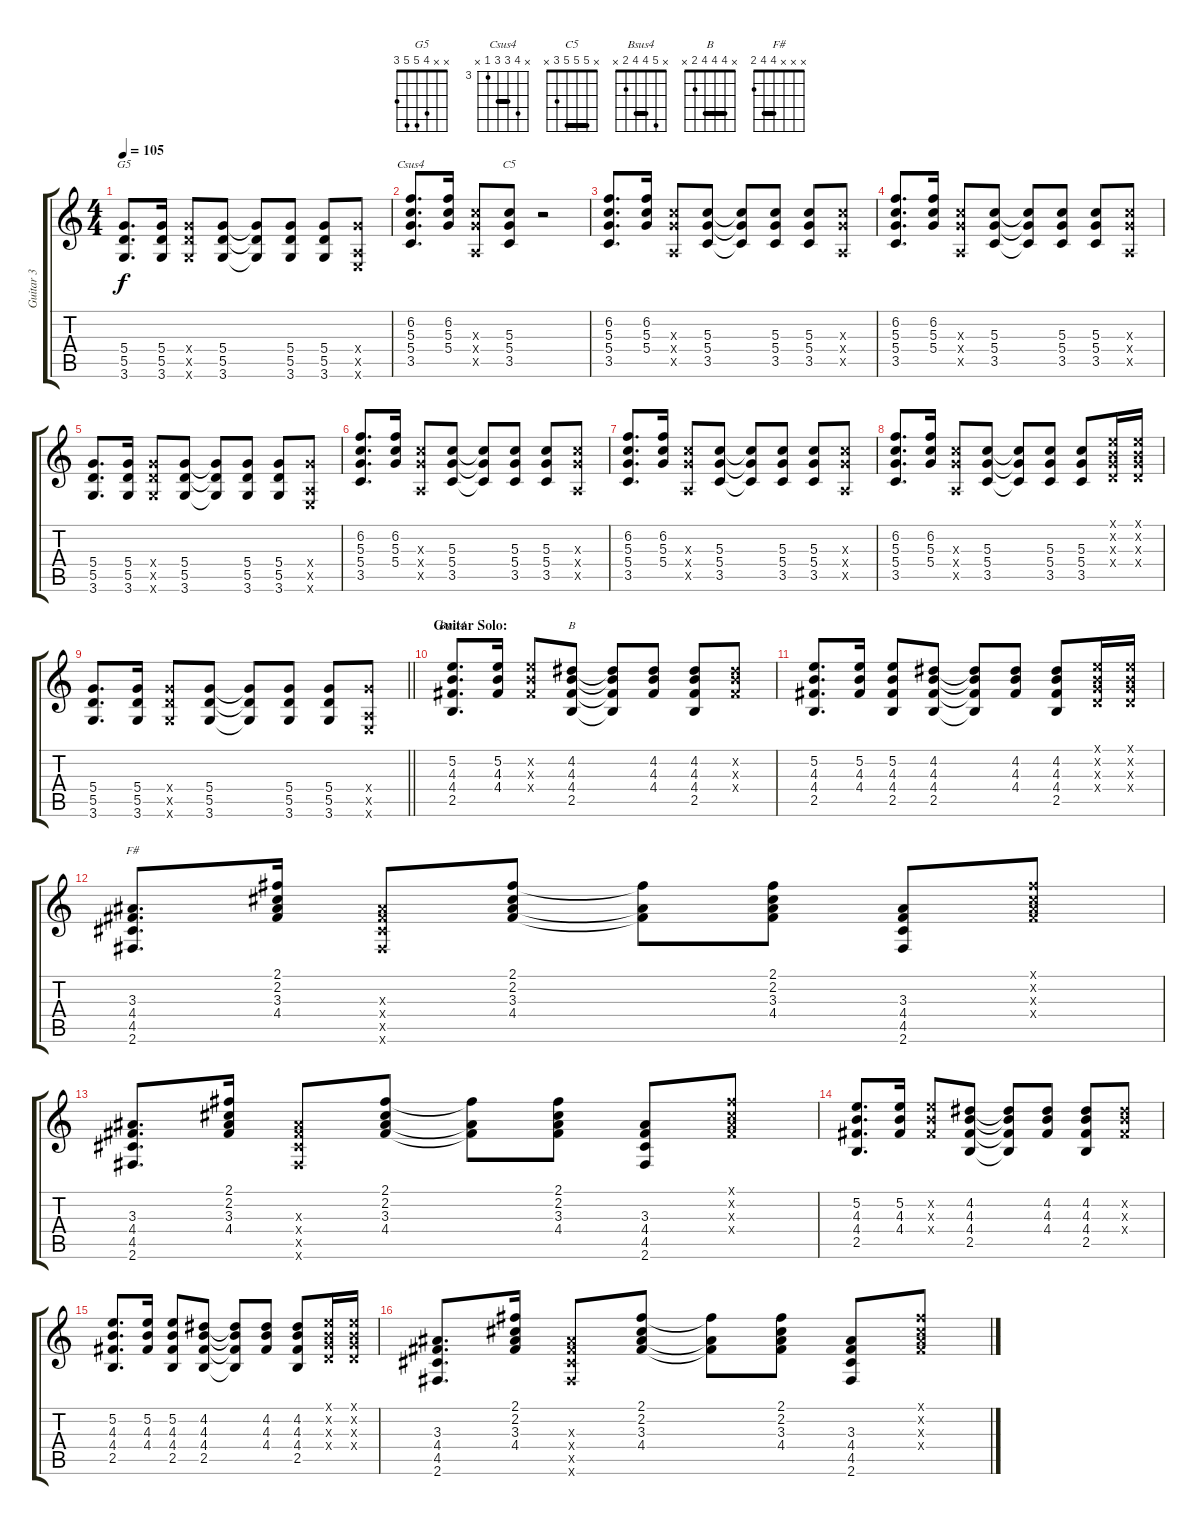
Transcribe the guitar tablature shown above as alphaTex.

\track ("Guitar 3" "Guitar 3") {instrument electricguitarclean}
\staff {score tabs}
\tuning (E4 B3 G3 D3 A2 E2) {hide}
\chord ("G5" x x 4 5 5 3)
\chord ("Csus4" x 6 5 5 3 x) {firstfret 3 barre 5}
\chord ("C5" x 5 5 5 3 x) {barre 5}
\chord ("Bsus4" x 5 4 4 2 x) {barre 4}
\chord ("B" x 4 4 4 2 x) {barre 4}
\chord ("F#" x x x 4 4 2) {barre 4}
\ts (4 4)
\tempo 105
\clef g2
\ks c
(5.4 5.5 3.6).8{d ch "G5" dy f} (5.4 5.5 3.6).16 (5.4{x} 5.5{x} 3.6{x}).8 (5.4 5.5 3.6).8 (5.4{t} 5.5{t} 3.6{t}).8 (5.4 5.5 3.6).8 (5.4 5.5 3.6).8 (5.4{x} 0.5{x} 0.6{x}).8 |
(6.2 5.3 5.4 3.5).8{d ch "Csus4"} (6.2 5.3 5.4).16 (5.3{x} 5.4{x} 0.5{x}).8 (5.3 5.4 3.5).8{ch "C5"} r.2 |
(6.2 5.3 5.4 3.5).8{d} (6.2 5.3 5.4).16 (5.3{x} 5.4{x} 0.5{x}).8 (5.3 5.4 3.5).8 (5.3{t} 5.4{t} 3.5{t}).8 (5.3 5.4 3.5).8 (5.3 5.4 3.5).8 (5.3{x} 5.4{x} 0.5{x}).8 |
(6.2 5.3 5.4 3.5).8{d} (6.2 5.3 5.4).16 (5.3{x} 5.4{x} 0.5{x}).8 (5.3 5.4 3.5).8 (5.3{t} 5.4{t} 3.5{t}).8 (5.3 5.4 3.5).8 (5.3 5.4 3.5).8 (5.3{x} 5.4{x} 0.5{x}).8 |
(5.4 5.5 3.6).8{d} (5.4 5.5 3.6).16 (5.4{x} 5.5{x} 3.6{x}).8 (5.4 5.5 3.6).8 (5.4{t} 5.5{t} 3.6{t}).8 (5.4 5.5 3.6).8 (5.4 5.5 3.6).8 (5.4{x} 0.5{x} 0.6{x}).8 |
(6.2 5.3 5.4 3.5).8{d} (6.2 5.3 5.4).16 (5.3{x} 5.4{x} 0.5{x}).8 (5.3 5.4 3.5).8 (5.3{t} 5.4{t} 3.5{t}).8 (5.3 5.4 3.5).8 (5.3 5.4 3.5).8 (5.3{x} 5.4{x} 0.5{x}).8 |
(6.2 5.3 5.4 3.5).8{d} (6.2 5.3 5.4).16 (5.3{x} 5.4{x} 0.5{x}).8 (5.3 5.4 3.5).8 (5.3{t} 5.4{t} 3.5{t}).8 (5.3 5.4 3.5).8 (5.3 5.4 3.5).8 (5.3{x} 5.4{x} 0.5{x}).8 |
(6.2 5.3 5.4 3.5).8{d} (6.2 5.3 5.4).16 (5.3{x} 5.4{x} 0.5{x}).8 (5.3 5.4 3.5).8 (5.3{t} 5.4{t} 3.5{t}).8 (5.3 5.4 3.5).8 (5.3 5.4 3.5).8 (0.1{x} 0.2{x} 0.3{x} 0.4{x}).16 (0.1{x} 0.2{x} 0.3{x} 0.4{x}).16 |
\barLineRight lightlight
(5.4 5.5 3.6).8{d} (5.4 5.5 3.6).16 (5.4{x} 5.5{x} 3.6{x}).8 (5.4 5.5 3.6).8 (5.4{t} 5.5{t} 3.6{t}).8 (5.4 5.5 3.6).8 (5.4 5.5 3.6).8 (5.4{x} 0.5{x} 0.6{x}).8 |
\section ("" "Guitar Solo:")
(5.2 4.3 4.4 2.5).8{d ch "Bsus4" volume 11 balance 16 instrument electricguitarclean} (5.2 4.3 4.4).16 (5.2{x} 4.3{x} 4.4{x}).8 (4.2 4.3 4.4 2.5).8{ch "B"} (4.2{t} 4.3{t} 4.4{t} 2.5{t}).8 (4.2 4.3 4.4).8 (4.2 4.3 4.4 2.5).8 (4.2{x} 4.3{x} 4.4{x}).8 |
(5.2 4.3 4.4 2.5).8{d} (5.2 4.3 4.4).16 (5.2 4.3 4.4 2.5).8 (4.2 4.3 4.4 2.5).8 (4.2{t} 4.3{t} 4.4{t} 2.5{t}).8 (4.2 4.3 4.4).8 (4.2 4.3 4.4 2.5).8 (0.1{x} 0.2{x} 0.3{x} 0.4{x}).16 (0.1{x} 0.2{x} 0.3{x} 0.4{x}).16 |
(3.3 4.4 4.5 2.6).8{d ch "F#"} (2.1 2.2 3.3 4.4).16 (3.3{x} 4.4{x} 4.5{x} 2.6{x}).8 (2.1 2.2 3.3 4.4).8 (2.1{t} 3.3{t} 4.4{t}).8 (2.1 2.2 3.3 4.4).8 (3.3 4.4 4.5 2.6).8 (2.1{x} 2.2{x} 3.3{x} 4.4{x}).8 |
(3.3 4.4 4.5 2.6).8{d} (2.1 2.2 3.3 4.4).16 (3.3{x} 4.4{x} 4.5{x} 2.6{x}).8 (2.1 2.2 3.3 4.4).8 (2.1{t} 3.3{t} 4.4{t}).8 (2.1 2.2 3.3 4.4).8 (3.3 4.4 4.5 2.6).8 (2.1{x} 2.2{x} 3.3{x} 4.4{x}).8 |
(5.2 4.3 4.4 2.5).8{d} (5.2 4.3 4.4).16 (5.2{x} 4.3{x} 4.4{x}).8 (4.2 4.3 4.4 2.5).8 (4.2{t} 4.3{t} 4.4{t} 2.5{t}).8 (4.2 4.3 4.4).8 (4.2 4.3 4.4 2.5).8 (4.2{x} 4.3{x} 4.4{x}).8 |
(5.2 4.3 4.4 2.5).8{d} (5.2 4.3 4.4).16 (5.2 4.3 4.4 2.5).8 (4.2 4.3 4.4 2.5).8 (4.2{t} 4.3{t} 4.4{t} 2.5{t}).8 (4.2 4.3 4.4).8 (4.2 4.3 4.4 2.5).8 (0.1{x} 0.2{x} 0.3{x} 0.4{x}).16 (0.1{x} 0.2{x} 0.3{x} 0.4{x}).16 |
(3.3 4.4 4.5 2.6).8{d} (2.1 2.2 3.3 4.4).16 (3.3{x} 4.4{x} 4.5{x} 2.6{x}).8 (2.1 2.2 3.3 4.4).8 (2.1{t} 3.3{t} 4.4{t}).8 (2.1 2.2 3.3 4.4).8 (3.3 4.4 4.5 2.6).8 (2.1{x} 2.2{x} 3.3{x} 4.4{x}).8
